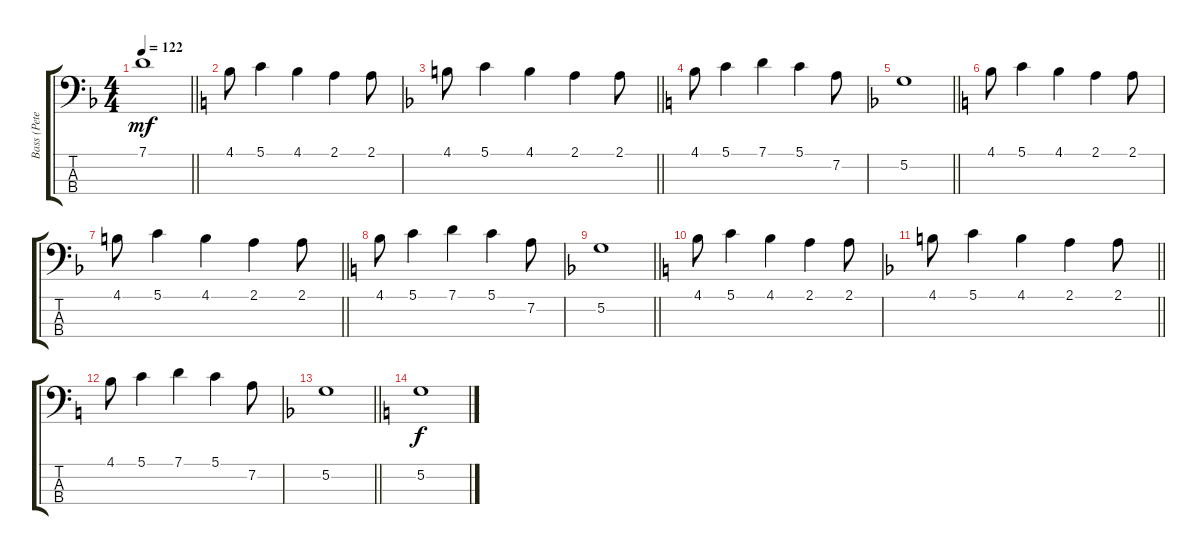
\track ("Bass (Peter Hook)" "Bass (Pete") {instrument electricbasspick}
\staff {score tabs}
\tuning (G2 D2 A1 E1) {hide}
\ts (4 4)
\tempo 122
\clef f4
\barLineRight lightlight
\ks f
7.1.1{dy mf} |
\ks c
4.1.8 5.1.4 4.1.4 2.1.4 2.1.8 |
\barLineRight lightlight
\ks f
4.1.8 5.1.4 4.1.4 2.1.4 2.1.8 |
\ks c
4.1.8 5.1.4 7.1.4 5.1.4 7.2.8 |
\barLineRight lightlight
\ks f
5.2.1 |
\ks c
4.1.8 5.1.4 4.1.4 2.1.4 2.1.8 |
\barLineRight lightlight
\ks f
4.1.8 5.1.4 4.1.4 2.1.4 2.1.8 |
\ks c
4.1.8 5.1.4 7.1.4 5.1.4 7.2.8 |
\barLineRight lightlight
\ks f
5.2.1 |
\ks c
4.1.8 5.1.4 4.1.4 2.1.4 2.1.8 |
\barLineRight lightlight
\ks f
4.1.8 5.1.4 4.1.4 2.1.4 2.1.8 |
\ks c
4.1.8 5.1.4 7.1.4 5.1.4 7.2.8 |
\barLineRight lightlight
\ks f
5.2.1 |
\ks c
5.2.1{dy f}
